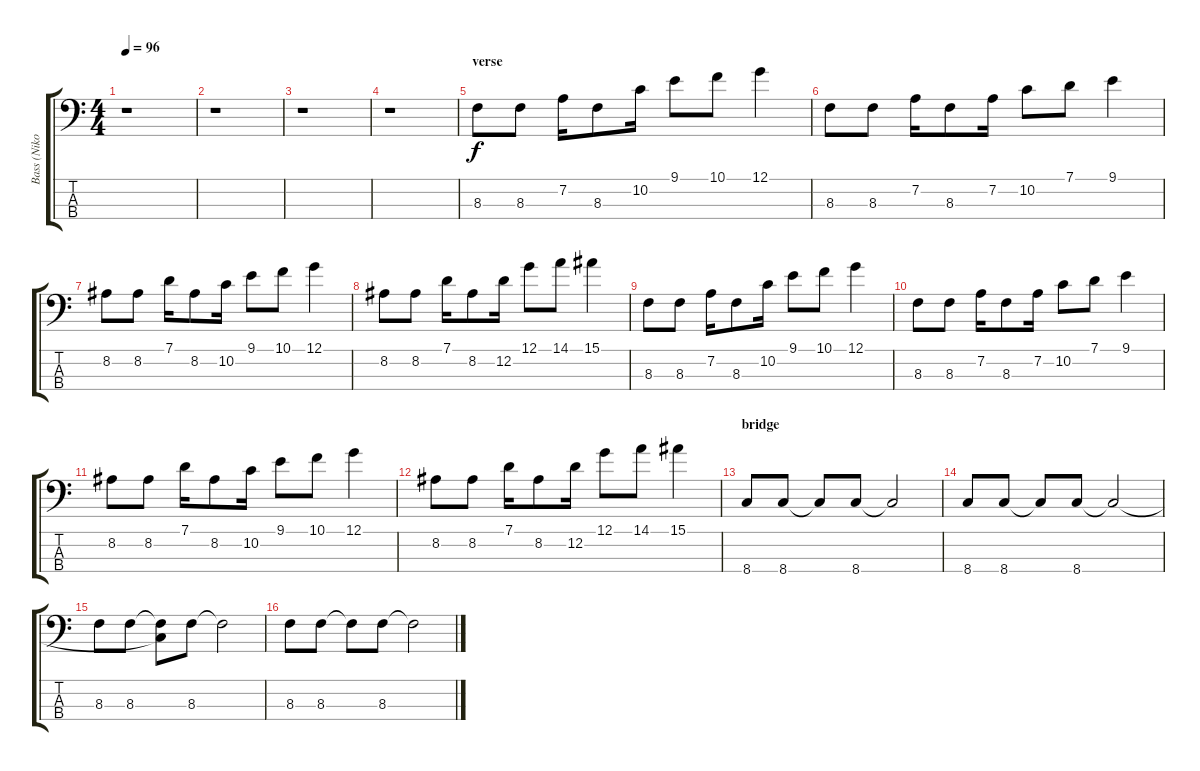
\track ("Bass (Nikolai Fraiture)" "Bass (Niko") {instrument electricbassfinger}
\staff {score tabs}
\tuning (G2 D2 A1 E1) {hide}
\ts (4 4)
\tempo 96
\clef f4
\ks c
r.1{dy f} |
r.1 |
r.1 |
r.1 |
\section ("" "verse")
8.3.8 8.3.8 7.2.16 8.3.8 10.2.16 9.1.8 10.1.8 12.1.4 |
8.3.8 8.3.8 7.2.16 8.3.8 7.2.16 10.2.8 7.1.8 9.1.4 |
8.2.8 8.2.8 7.1.16 8.2.8 10.2.16 9.1.8 10.1.8 12.1.4 |
8.2.8 8.2.8 7.1.16 8.2.8 12.2.16 12.1.8 14.1.8 15.1.4 |
8.3.8 8.3.8 7.2.16 8.3.8 10.2.16 9.1.8 10.1.8 12.1.4 |
8.3.8 8.3.8 7.2.16 8.3.8 7.2.16 10.2.8 7.1.8 9.1.4 |
8.2.8 8.2.8 7.1.16 8.2.8 10.2.16 9.1.8 10.1.8 12.1.4 |
8.2.8 8.2.8 7.1.16 8.2.8 12.2.16 12.1.8 14.1.8 15.1.4 |
\section ("" "bridge")
8.4.8 8.4.8 8.4{t}.8 8.4.8 8.4{t}.2 |
8.4.8 8.4.8 8.4{t}.8 8.4.8 8.4{t}.2 |
8.3.8 8.3.8 (8.3{t} 8.4{t}).8 8.3.8 8.3{t}.2 |
8.3.8 8.3.8 8.3{t}.8 8.3.8 8.3{t}.2
